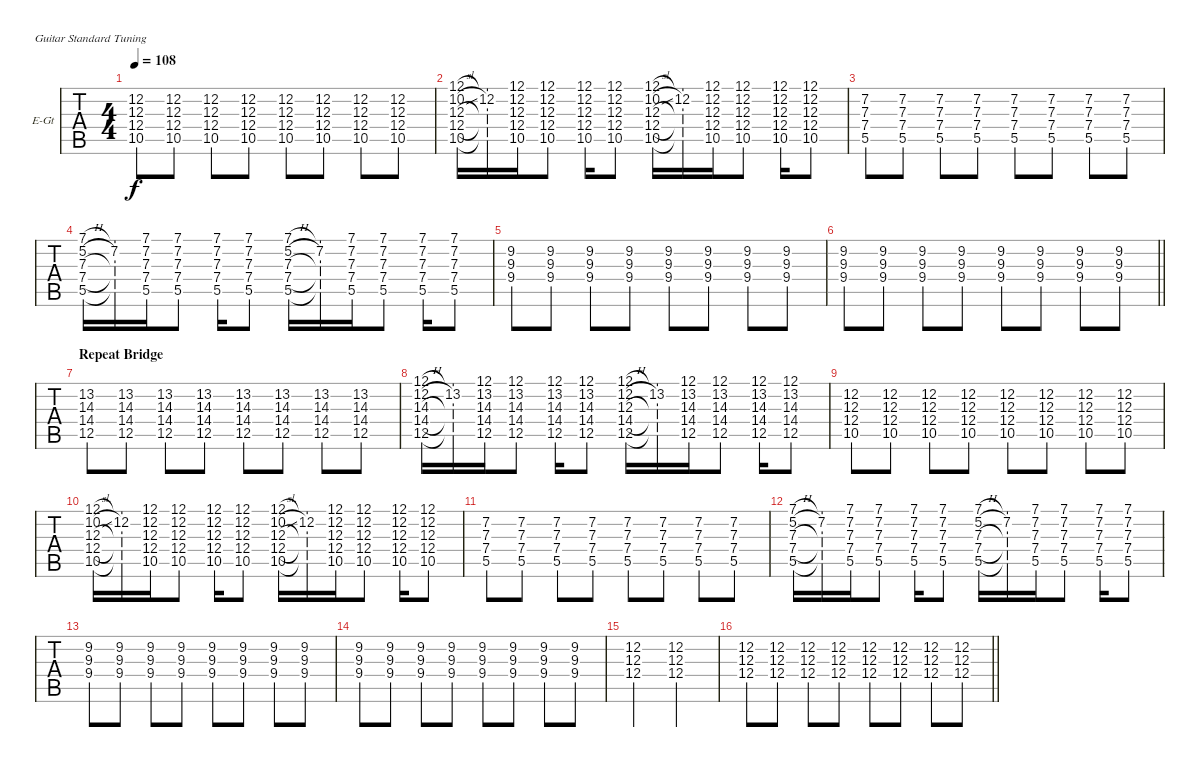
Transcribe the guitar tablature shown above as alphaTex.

\bracketExtendMode groupsimilarinstruments
\firstSystemTrackNameOrientation horizontal
\otherSystemsTrackNameOrientation horizontal
\track ("Albert" "E-Gt") {instrument distortionguitar}
\staff {tabs}
\tuning (E4 B3 G3 D3 A2 E2)
\ts (4 4)
\tempo 108
\clef g2
\ks c
(12.2 12.3 12.4 10.5).8{dy f} (12.2 12.3 12.4 10.5).8 (12.2 12.3 12.4 10.5).8 (12.2 12.3 12.4 10.5).8 (12.2 12.3 12.4 10.5).8 (12.2 12.3 12.4 10.5).8 (12.2 12.3 12.4 10.5).8 (12.2 12.3 12.4 10.5).8 |
(10.2{sl} 12.3 12.4 10.5 12.1).16 (12.2 12.3{t} 12.4{t} 10.5{t} 12.1{t}).16 (12.2 12.3 12.4 10.5 12.1).16 (12.2 12.3 12.4 10.5 12.1).8 (12.2 12.3 12.4 10.5 12.1).16 (12.2 12.3 12.4 10.5 12.1).8 (10.2{sl} 12.3 12.4 10.5 12.1).16 (12.2 12.3{t} 12.4{t} 10.5{t} 12.1{t}).16 (12.2 12.3 12.4 10.5 12.1).16 (12.2 12.3 12.4 10.5 12.1).8 (12.2 12.3 12.4 10.5 12.1).16 (12.2 12.3 12.4 10.5 12.1).8 |
(7.2 7.3 7.4 5.5).8 (7.2 7.3 7.4 5.5).8 (7.2 7.3 7.4 5.5).8 (7.2 7.3 7.4 5.5).8 (7.2 7.3 7.4 5.5).8 (7.2 7.3 7.4 5.5).8 (7.2 7.3 7.4 5.5).8 (7.2 7.3 7.4 5.5).8 |
(5.2{h} 7.3 7.4 5.5 7.1).16 (7.2 7.3{t} 7.4{t} 5.5{t} 7.1{t}).16 (7.2 7.3 7.4 5.5 7.1).16 (7.2 7.3 7.4 5.5 7.1).8 (7.2 7.3 7.4 5.5 7.1).16 (7.2 7.3 7.4 5.5 7.1).8 (5.2{h} 7.3 7.4 5.5 7.1).16 (7.2 7.3{t} 7.4{t} 5.5{t} 7.1{t}).16 (7.2 7.3 7.4 5.5 7.1).16 (7.2 7.3 7.4 5.5 7.1).8 (7.2 7.3 7.4 5.5 7.1).16 (7.2 7.3 7.4 5.5 7.1).8 |
(9.2 9.3 9.4).8 (9.2 9.3 9.4).8 (9.2 9.3 9.4).8 (9.2 9.3 9.4).8 (9.2 9.3 9.4).8 (9.2 9.3 9.4).8 (9.2 9.3 9.4).8 (9.2 9.3 9.4).8 |
\barLineRight lightlight
(9.2 9.3 9.4).8 (9.2 9.3 9.4).8 (9.2 9.3 9.4).8 (9.2 9.3 9.4).8 (9.2 9.3 9.4).8 (9.2 9.3 9.4).8 (9.2 9.3 9.4).8 (9.2 9.3 9.4).8 |
\section ("" "Repeat Bridge")
(13.2 14.3 14.4 12.5).8 (13.2 14.3 14.4 12.5).8 (13.2 14.3 14.4 12.5).8 (13.2 14.3 14.4 12.5).8 (13.2 14.3 14.4 12.5).8 (13.2 14.3 14.4 12.5).8 (13.2 14.3 14.4 12.5).8 (13.2 14.3 14.4 12.5).8 |
(12.2{h} 14.3 14.4 12.5 12.1).16 (13.2 14.3{t} 14.4{t} 12.5{t} 12.1{t}).16 (13.2 14.3 14.4 12.5 12.1).16 (13.2 14.3 14.4 12.5 12.1).8 (13.2 14.3 14.4 12.5 12.1).16 (13.2 14.3 14.4 12.5 12.1).8 (12.2{h} 12.3 14.4 12.5 12.1).16 (13.2 12.3{t} 14.4{t} 12.5{t} 12.1{t}).16 (13.2 14.3 14.4 12.5 12.1).16 (13.2 14.3 14.4 12.5 12.1).8 (13.2 14.3 14.4 12.5 12.1).16 (13.2 14.3 14.4 12.5 12.1).8 |
(12.2 12.3 12.4 10.5).8 (12.2 12.3 12.4 10.5).8 (12.2 12.3 12.4 10.5).8 (12.2 12.3 12.4 10.5).8 (12.2 12.3 12.4 10.5).8 (12.2 12.3 12.4 10.5).8 (12.2 12.3 12.4 10.5).8 (12.2 12.3 12.4 10.5).8 |
(10.2{sl} 12.3 12.4 10.5 12.1).16 (12.2 12.3{t} 12.4{t} 10.5{t} 12.1{t}).16 (12.2 12.3 12.4 10.5 12.1).16 (12.2 12.3 12.4 10.5 12.1).8 (12.2 12.3 12.4 10.5 12.1).16 (12.2 12.3 12.4 10.5 12.1).8 (10.2{sl} 12.3 12.4 10.5 12.1).16 (12.2 12.3{t} 12.4{t} 10.5{t} 12.1{t}).16 (12.2 12.3 12.4 10.5 12.1).16 (12.2 12.3 12.4 10.5 12.1).8 (12.2 12.3 12.4 10.5 12.1).16 (12.2 12.3 12.4 10.5 12.1).8 |
(7.2 7.3 7.4 5.5).8 (7.2 7.3 7.4 5.5).8 (7.2 7.3 7.4 5.5).8 (7.2 7.3 7.4 5.5).8 (7.2 7.3 7.4 5.5).8 (7.2 7.3 7.4 5.5).8 (7.2 7.3 7.4 5.5).8 (7.2 7.3 7.4 5.5).8 |
(5.2{h} 7.3 7.4 5.5 7.1).16 (7.2 7.3{t} 7.4{t} 5.5{t} 7.1{t}).16 (7.2 7.3 7.4 5.5 7.1).16 (7.2 7.3 7.4 5.5 7.1).8 (7.2 7.3 7.4 5.5 7.1).16 (7.2 7.3 7.4 5.5 7.1).8 (5.2{h} 7.3 7.4 5.5 7.1).16 (7.2 7.3{t} 7.4{t} 5.5{t} 7.1{t}).16 (7.2 7.3 7.4 5.5 7.1).16 (7.2 7.3 7.4 5.5 7.1).8 (7.2 7.3 7.4 5.5 7.1).16 (7.2 7.3 7.4 5.5 7.1).8 |
(9.2 9.3 9.4).8 (9.2 9.3 9.4).8 (9.2 9.3 9.4).8 (9.2 9.3 9.4).8 (9.2 9.3 9.4).8 (9.2 9.3 9.4).8 (9.2 9.3 9.4).8 (9.2 9.3 9.4).8 |
(9.2 9.3 9.4).8 (9.2 9.3 9.4).8 (9.2 9.3 9.4).8 (9.2 9.3 9.4).8 (9.2 9.3 9.4).8 (9.2 9.3 9.4).8 (9.2 9.3 9.4).8 (9.2 9.3 9.4).8 |
(12.2 12.3 12.4).2 (12.2 12.3 12.4).2 |
\barLineRight lightlight
(12.2 12.3 12.4).8 (12.2 12.3 12.4).8 (12.2 12.3 12.4).8 (12.2 12.3 12.4).8 (12.2 12.3 12.4).8 (12.2 12.3 12.4).8 (12.2 12.3 12.4).8 (12.2 12.3 12.4).8
